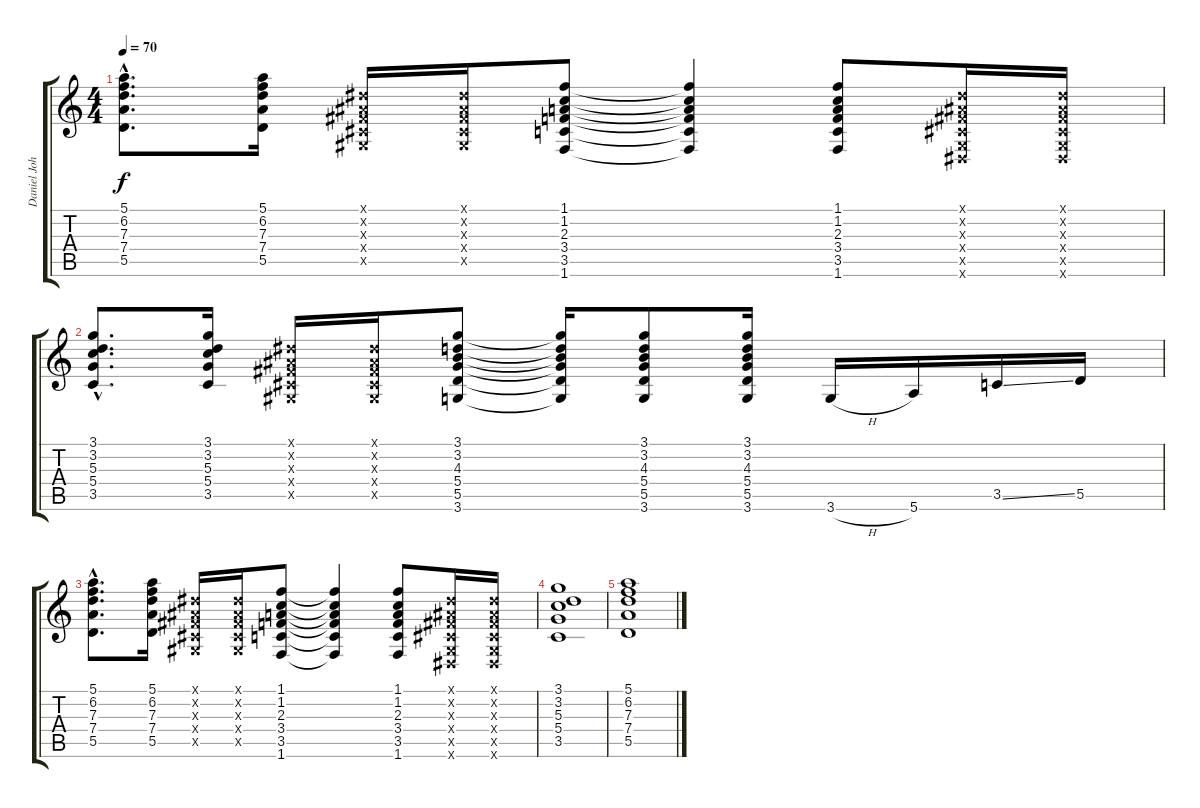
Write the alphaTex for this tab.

\track ("Daniel Johns (gtr4)" "Daniel Joh") {instrument acousticguitarnylon}
\staff {score tabs}
\tuning (E4 B3 G3 D3 A2 E2) {hide}
\ts (4 4)
\tempo 70
\clef g2
\ks c
(5.1{hac} 6.2{hac} 7.3{hac} 7.4{hac} 5.5{hac}).8{d dy f} (5.1 6.2 7.3 7.4 5.5).16 (-1.1{x} -1.2{x} -1.3{x} -1.4{x} -1.5{x}).16 (-1.1{x} -1.2{x} -1.3{x} -1.4{x} -1.5{x}).16 (1.1 1.2 2.3 3.4 3.5 1.6).8 (1.1{t} 1.2{t} 2.3{t} 3.4{t} 3.5{t} 1.6{t}).4 (1.1 1.2 2.3 3.4 3.5 1.6).8 (-1.1{x} -1.2{x} -1.3{x} -1.4{x} -1.5{x} -1.6{x}).16 (-1.1{x} -1.2{x} -1.3{x} -1.4{x} -1.5{x} -1.6{x}).16 |
(3.1{hac} 3.2{hac} 5.3{hac} 5.4{hac} 3.5{hac}).8{d} (3.1 3.2 5.3 5.4 3.5).16 (-1.1{x} -1.2{x} -1.3{x} -1.4{x} -1.5{x}).16 (-1.1{x} -1.2{x} -1.3{x} -1.4{x} -1.5{x}).16 (3.1 3.2 4.3 5.4 5.5 3.6).8 (3.1{t} 3.2{t} 4.3{t} 5.4{t} 5.5{t} 3.6{t}).16 (3.1 3.2 4.3 5.4 5.5 3.6).8 (3.1 3.2 4.3 5.4 5.5 3.6).16 3.6{h}.16 5.6.16 3.5{ss}.16 5.5.16 |
(5.1{hac} 6.2{hac} 7.3{hac} 7.4{hac} 5.5{hac}).8{d} (5.1 6.2 7.3 7.4 5.5).16 (-1.1{x} -1.2{x} -1.3{x} -1.4{x} -1.5{x}).16 (-1.1{x} -1.2{x} -1.3{x} -1.4{x} -1.5{x}).16 (1.1 1.2 2.3 3.4 3.5 1.6).8 (1.1{t} 1.2{t} 2.3{t} 3.4{t} 3.5{t} 1.6{t}).4 (1.1 1.2 2.3 3.4 3.5 1.6).8 (-1.1{x} -1.2{x} -1.3{x} -1.4{x} -1.5{x} -1.6{x}).16 (-1.1{x} -1.2{x} -1.3{x} -1.4{x} -1.5{x} -1.6{x}).16 |
(3.1 3.2 5.3 5.4 3.5).1 |
(5.1 6.2 7.3 7.4 5.5).1
